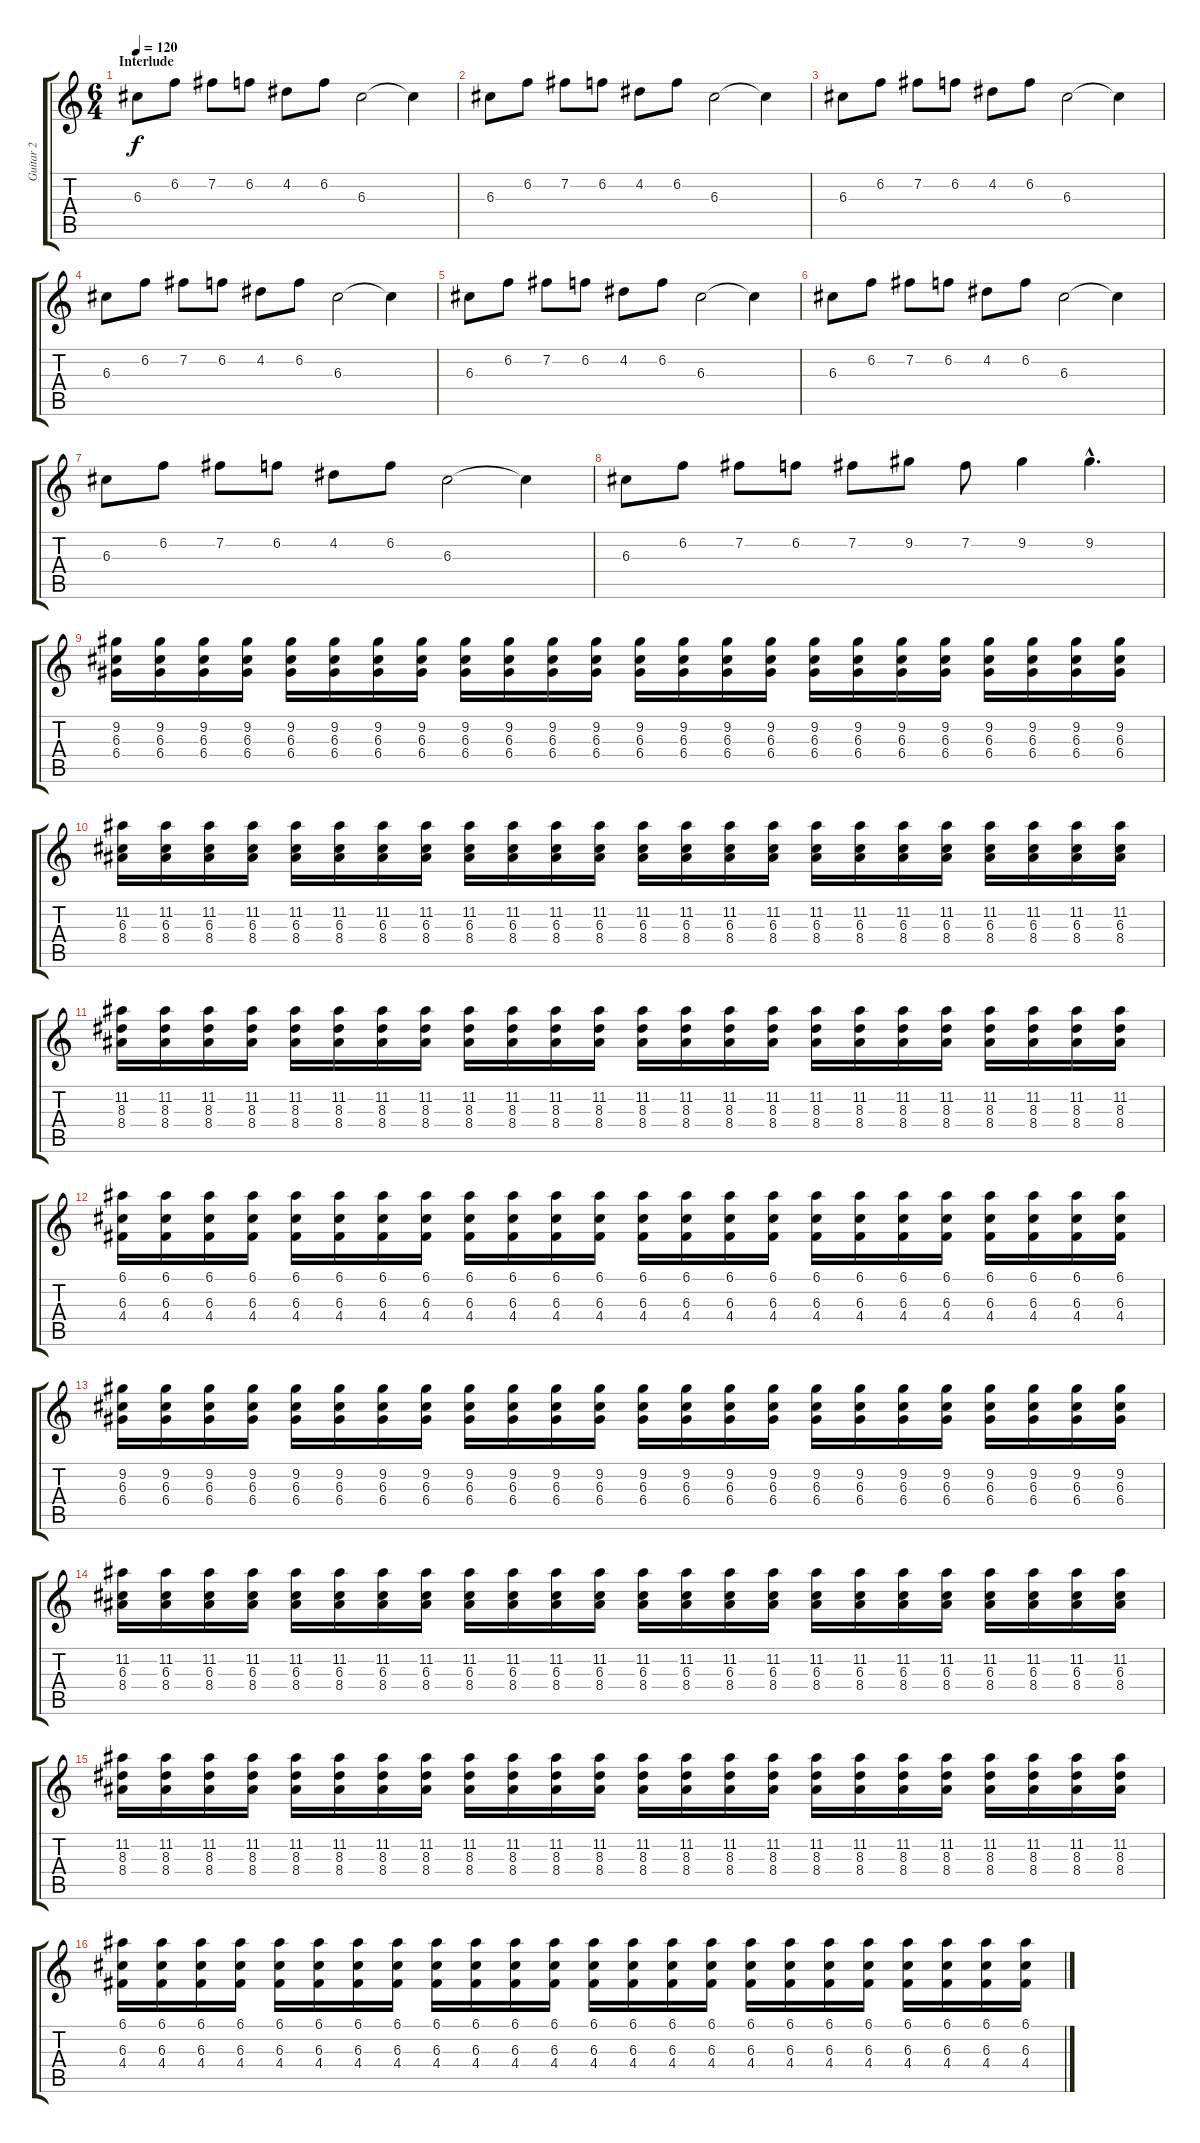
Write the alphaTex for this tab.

\track ("Guitar 2" "Guitar 2") {instrument acousticguitarsteel}
\staff {score tabs}
\tuning (E4 B3 G3 D3 A2 D2) {hide}
\ts (6 4)
\section ("" "Interlude")
\tempo 120
\clef g2
\ks c
6.3.8{dy f} 6.2.8 7.2.8 6.2.8 4.2.8 6.2.8 6.3.2 6.3{t}.4 |
6.3.8 6.2.8 7.2.8 6.2.8 4.2.8 6.2.8 6.3.2 6.3{t}.4 |
6.3.8 6.2.8 7.2.8 6.2.8 4.2.8 6.2.8 6.3.2 6.3{t}.4 |
6.3.8 6.2.8 7.2.8 6.2.8 4.2.8 6.2.8 6.3.2 6.3{t}.4 |
6.3.8 6.2.8 7.2.8 6.2.8 4.2.8 6.2.8 6.3.2 6.3{t}.4 |
6.3.8 6.2.8 7.2.8 6.2.8 4.2.8 6.2.8 6.3.2 6.3{t}.4 |
6.3.8 6.2.8 7.2.8 6.2.8 4.2.8 6.2.8 6.3.2 6.3{t}.4 |
6.3.8 6.2.8 7.2.8 6.2.8 7.2.8 9.2.8 7.2.8 9.2.4 9.2{hac}.4{d} |
(9.2 6.3 6.4).16{volume 8} (9.2 6.3 6.4).16 (9.2 6.3 6.4).16 (9.2 6.3 6.4).16 (9.2 6.3 6.4).16 (9.2 6.3 6.4).16 (9.2 6.3 6.4).16 (9.2 6.3 6.4).16 (9.2 6.3 6.4).16 (9.2 6.3 6.4).16 (9.2 6.3 6.4).16 (9.2 6.3 6.4).16 (9.2 6.3 6.4).16 (9.2 6.3 6.4).16 (9.2 6.3 6.4).16 (9.2 6.3 6.4).16 (9.2 6.3 6.4).16 (9.2 6.3 6.4).16 (9.2 6.3 6.4).16 (9.2 6.3 6.4).16 (9.2 6.3 6.4).16 (9.2 6.3 6.4).16 (9.2 6.3 6.4).16 (9.2 6.3 6.4).16 |
(11.2 6.3 8.4).16{volume 8} (11.2 6.3 8.4).16 (11.2 6.3 8.4).16 (11.2 6.3 8.4).16 (11.2 6.3 8.4).16 (11.2 6.3 8.4).16 (11.2 6.3 8.4).16 (11.2 6.3 8.4).16 (11.2 6.3 8.4).16 (11.2 6.3 8.4).16 (11.2 6.3 8.4).16 (11.2 6.3 8.4).16 (11.2 6.3 8.4).16 (11.2 6.3 8.4).16 (11.2 6.3 8.4).16 (11.2 6.3 8.4).16 (11.2 6.3 8.4).16 (11.2 6.3 8.4).16 (11.2 6.3 8.4).16 (11.2 6.3 8.4).16 (11.2 6.3 8.4).16 (11.2 6.3 8.4).16 (11.2 6.3 8.4).16 (11.2 6.3 8.4).16 |
(11.2 8.3 8.4).16{volume 8} (11.2 8.3 8.4).16 (11.2 8.3 8.4).16 (11.2 8.3 8.4).16 (11.2 8.3 8.4).16 (11.2 8.3 8.4).16 (11.2 8.3 8.4).16 (11.2 8.3 8.4).16 (11.2 8.3 8.4).16 (11.2 8.3 8.4).16 (11.2 8.3 8.4).16 (11.2 8.3 8.4).16 (11.2 8.3 8.4).16 (11.2 8.3 8.4).16 (11.2 8.3 8.4).16 (11.2 8.3 8.4).16 (11.2 8.3 8.4).16 (11.2 8.3 8.4).16 (11.2 8.3 8.4).16 (11.2 8.3 8.4).16 (11.2 8.3 8.4).16 (11.2 8.3 8.4).16 (11.2 8.3 8.4).16 (11.2 8.3 8.4).16 |
(6.1 6.3 4.4).16{volume 8} (6.1 6.3 4.4).16 (6.1 6.3 4.4).16 (6.1 6.3 4.4).16 (6.1 6.3 4.4).16 (6.1 6.3 4.4).16 (6.1 6.3 4.4).16 (6.1 6.3 4.4).16 (6.1 6.3 4.4).16 (6.1 6.3 4.4).16 (6.1 6.3 4.4).16 (6.1 6.3 4.4).16 (6.1 6.3 4.4).16 (6.1 6.3 4.4).16 (6.1 6.3 4.4).16 (6.1 6.3 4.4).16 (6.1 6.3 4.4).16 (6.1 6.3 4.4).16 (6.1 6.3 4.4).16 (6.1 6.3 4.4).16 (6.1 6.3 4.4).16 (6.1 6.3 4.4).16 (6.1 6.3 4.4).16 (6.1 6.3 4.4).16 |
(9.2 6.3 6.4).16{volume 8} (9.2 6.3 6.4).16 (9.2 6.3 6.4).16 (9.2 6.3 6.4).16 (9.2 6.3 6.4).16 (9.2 6.3 6.4).16 (9.2 6.3 6.4).16 (9.2 6.3 6.4).16 (9.2 6.3 6.4).16 (9.2 6.3 6.4).16 (9.2 6.3 6.4).16 (9.2 6.3 6.4).16 (9.2 6.3 6.4).16 (9.2 6.3 6.4).16 (9.2 6.3 6.4).16 (9.2 6.3 6.4).16 (9.2 6.3 6.4).16 (9.2 6.3 6.4).16 (9.2 6.3 6.4).16 (9.2 6.3 6.4).16 (9.2 6.3 6.4).16 (9.2 6.3 6.4).16 (9.2 6.3 6.4).16 (9.2 6.3 6.4).16 |
(11.2 6.3 8.4).16{volume 8} (11.2 6.3 8.4).16 (11.2 6.3 8.4).16 (11.2 6.3 8.4).16 (11.2 6.3 8.4).16 (11.2 6.3 8.4).16 (11.2 6.3 8.4).16 (11.2 6.3 8.4).16 (11.2 6.3 8.4).16 (11.2 6.3 8.4).16 (11.2 6.3 8.4).16 (11.2 6.3 8.4).16 (11.2 6.3 8.4).16 (11.2 6.3 8.4).16 (11.2 6.3 8.4).16 (11.2 6.3 8.4).16 (11.2 6.3 8.4).16 (11.2 6.3 8.4).16 (11.2 6.3 8.4).16 (11.2 6.3 8.4).16 (11.2 6.3 8.4).16 (11.2 6.3 8.4).16 (11.2 6.3 8.4).16 (11.2 6.3 8.4).16 |
(11.2 8.3 8.4).16{volume 8} (11.2 8.3 8.4).16 (11.2 8.3 8.4).16 (11.2 8.3 8.4).16 (11.2 8.3 8.4).16 (11.2 8.3 8.4).16 (11.2 8.3 8.4).16 (11.2 8.3 8.4).16 (11.2 8.3 8.4).16 (11.2 8.3 8.4).16 (11.2 8.3 8.4).16 (11.2 8.3 8.4).16 (11.2 8.3 8.4).16 (11.2 8.3 8.4).16 (11.2 8.3 8.4).16 (11.2 8.3 8.4).16 (11.2 8.3 8.4).16 (11.2 8.3 8.4).16 (11.2 8.3 8.4).16 (11.2 8.3 8.4).16 (11.2 8.3 8.4).16 (11.2 8.3 8.4).16 (11.2 8.3 8.4).16 (11.2 8.3 8.4).16 |
(6.1 6.3 4.4).16{volume 8} (6.1 6.3 4.4).16 (6.1 6.3 4.4).16 (6.1 6.3 4.4).16 (6.1 6.3 4.4).16 (6.1 6.3 4.4).16 (6.1 6.3 4.4).16 (6.1 6.3 4.4).16 (6.1 6.3 4.4).16 (6.1 6.3 4.4).16 (6.1 6.3 4.4).16 (6.1 6.3 4.4).16 (6.1 6.3 4.4).16 (6.1 6.3 4.4).16 (6.1 6.3 4.4).16 (6.1 6.3 4.4).16 (6.1 6.3 4.4).16 (6.1 6.3 4.4).16 (6.1 6.3 4.4).16 (6.1 6.3 4.4).16 (6.1 6.3 4.4).16 (6.1 6.3 4.4).16 (6.1 6.3 4.4).16 (6.1 6.3 4.4).16
